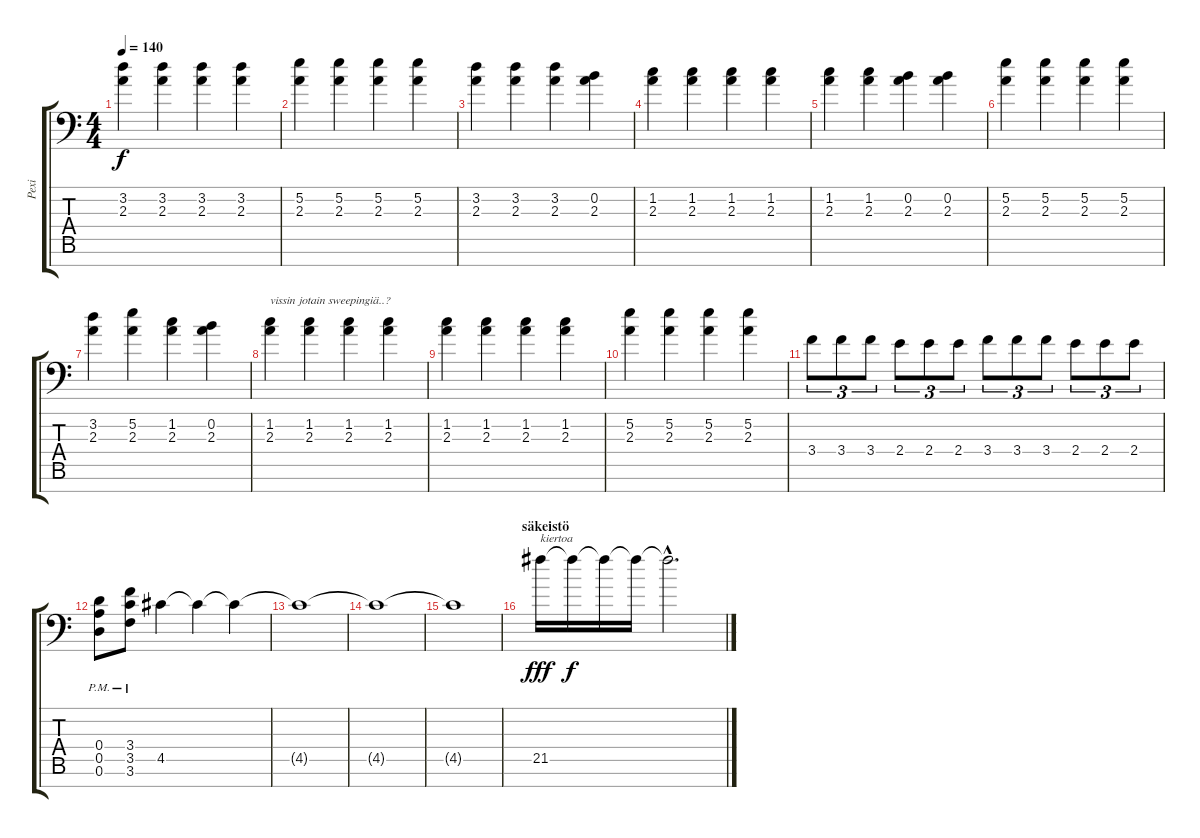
\track ("Pexi" "Pexi") {instrument distortionguitar}
\staff {score tabs}
\tuning (E4 B3 G3 D3 A2 D2 A1) {hide}
\ts (4 4)
\tempo 140
\clef f4
\ks c
(3.2 2.3).4{dy f} (3.2 2.3).4 (3.2 2.3).4 (3.2 2.3).4 |
(5.2 2.3).4 (5.2 2.3).4 (5.2 2.3).4 (5.2 2.3).4 |
(3.2 2.3).4 (3.2 2.3).4 (3.2 2.3).4 (0.2 2.3).4 |
(1.2 2.3).4 (1.2 2.3).4 (1.2 2.3).4 (1.2 2.3).4 |
(1.2 2.3).4 (1.2 2.3).4 (0.2 2.3).4 (0.2 2.3).4 |
(5.2 2.3).4 (5.2 2.3).4 (5.2 2.3).4 (5.2 2.3).4 |
(3.2 2.3).4 (5.2 2.3).4 (1.2 2.3).4 (0.2 2.3).4 |
(1.2 2.3).4{txt "vissin jotain sweepingiä..?"} (1.2 2.3).4 (1.2 2.3).4 (1.2 2.3).4 |
(1.2 2.3).4 (1.2 2.3).4 (1.2 2.3).4 (1.2 2.3).4 |
(5.2 2.3).4 (5.2 2.3).4 (5.2 2.3).4 (5.2 2.3).4 |
3.4.8{tu (3 2)} 3.4.8{tu (3 2)} 3.4.8{tu (3 2)} 2.4.8{tu (3 2)} 2.4.8{tu (3 2)} 2.4.8{tu (3 2)} 3.4.8{tu (3 2)} 3.4.8{tu (3 2)} 3.4.8{tu (3 2)} 2.4.8{tu (3 2)} 2.4.8{tu (3 2)} 2.4.8{tu (3 2)} |
(0.4{pm} 0.5{pm} 0.6{pm}).8 (3.4{pm} 3.5{pm} 3.6{pm}).8 4.5.4 4.5{t}.4 4.5{t}.4 |
4.5{t}.1 |
4.5{t}.1 |
4.5{t}.1 |
\section ("" "säkeistö")
21.5.16{txt "kiertoa" dy fff volume 0 instrument guitarharmonics} 21.5{t}.16{dy f volume 16} 21.5{t}.16 21.5{t}.16 21.5{hac t}.2{d}
